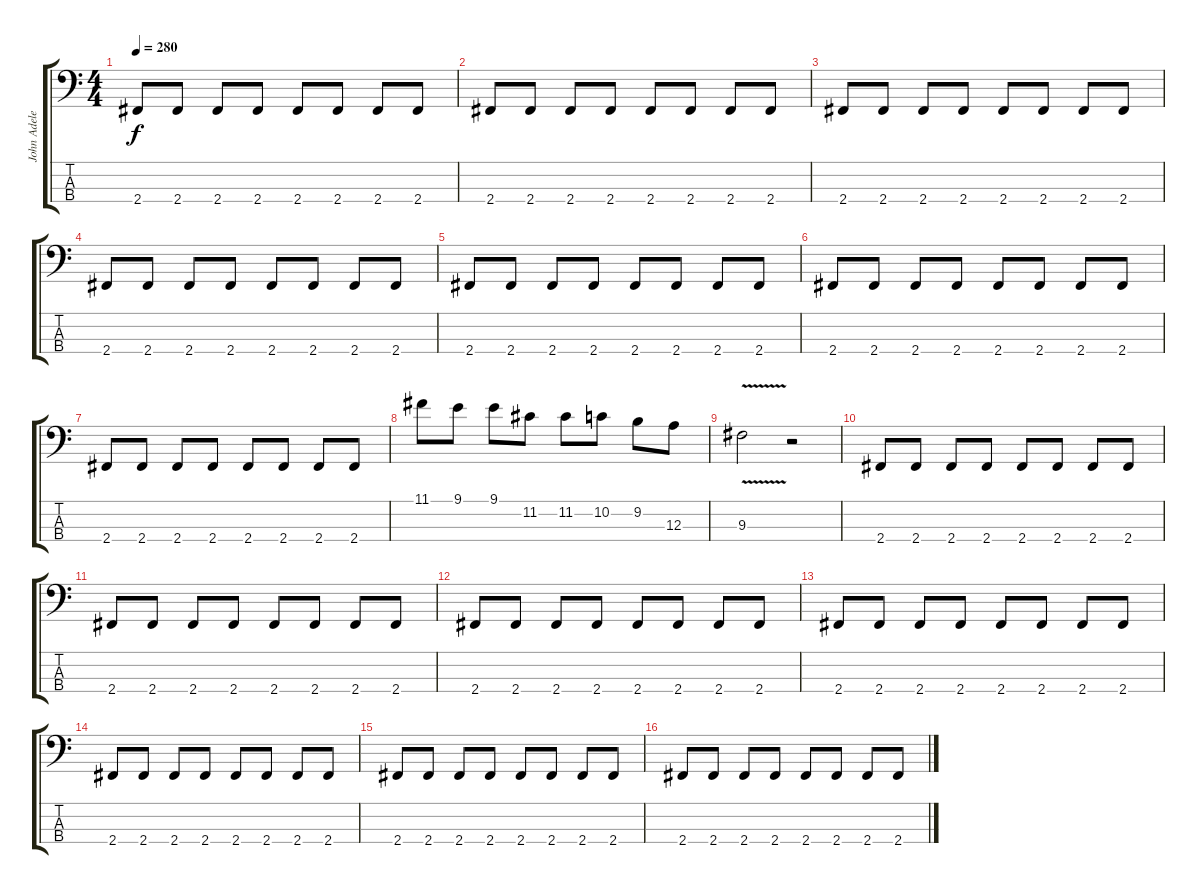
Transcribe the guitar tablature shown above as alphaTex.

\track ("John Adelerte (Bass)" "John Adele") {instrument electricbassfinger}
\staff {score tabs}
\tuning (G2 D2 A1 E1) {hide}
\ts (4 4)
\tempo 280
\clef f4
\ks c
2.4.8{dy f} 2.4.8 2.4.8 2.4.8 2.4.8 2.4.8 2.4.8 2.4.8 |
2.4.8 2.4.8 2.4.8 2.4.8 2.4.8 2.4.8 2.4.8 2.4.8 |
2.4.8 2.4.8 2.4.8 2.4.8 2.4.8 2.4.8 2.4.8 2.4.8 |
2.4.8 2.4.8 2.4.8 2.4.8 2.4.8 2.4.8 2.4.8 2.4.8 |
2.4.8 2.4.8 2.4.8 2.4.8 2.4.8 2.4.8 2.4.8 2.4.8 |
2.4.8 2.4.8 2.4.8 2.4.8 2.4.8 2.4.8 2.4.8 2.4.8 |
2.4.8 2.4.8 2.4.8 2.4.8 2.4.8 2.4.8 2.4.8 2.4.8 |
11.1.8 9.1.8 9.1.8 11.2.8 11.2.8 10.2.8 9.2.8 12.3.8 |
9.3{v}.2 r.2 |
2.4.8 2.4.8 2.4.8 2.4.8 2.4.8 2.4.8 2.4.8 2.4.8 |
2.4.8 2.4.8 2.4.8 2.4.8 2.4.8 2.4.8 2.4.8 2.4.8 |
2.4.8 2.4.8 2.4.8 2.4.8 2.4.8 2.4.8 2.4.8 2.4.8 |
2.4.8 2.4.8 2.4.8 2.4.8 2.4.8 2.4.8 2.4.8 2.4.8 |
2.4.8 2.4.8 2.4.8 2.4.8 2.4.8 2.4.8 2.4.8 2.4.8 |
2.4.8 2.4.8 2.4.8 2.4.8 2.4.8 2.4.8 2.4.8 2.4.8 |
2.4.8 2.4.8 2.4.8 2.4.8 2.4.8 2.4.8 2.4.8 2.4.8
